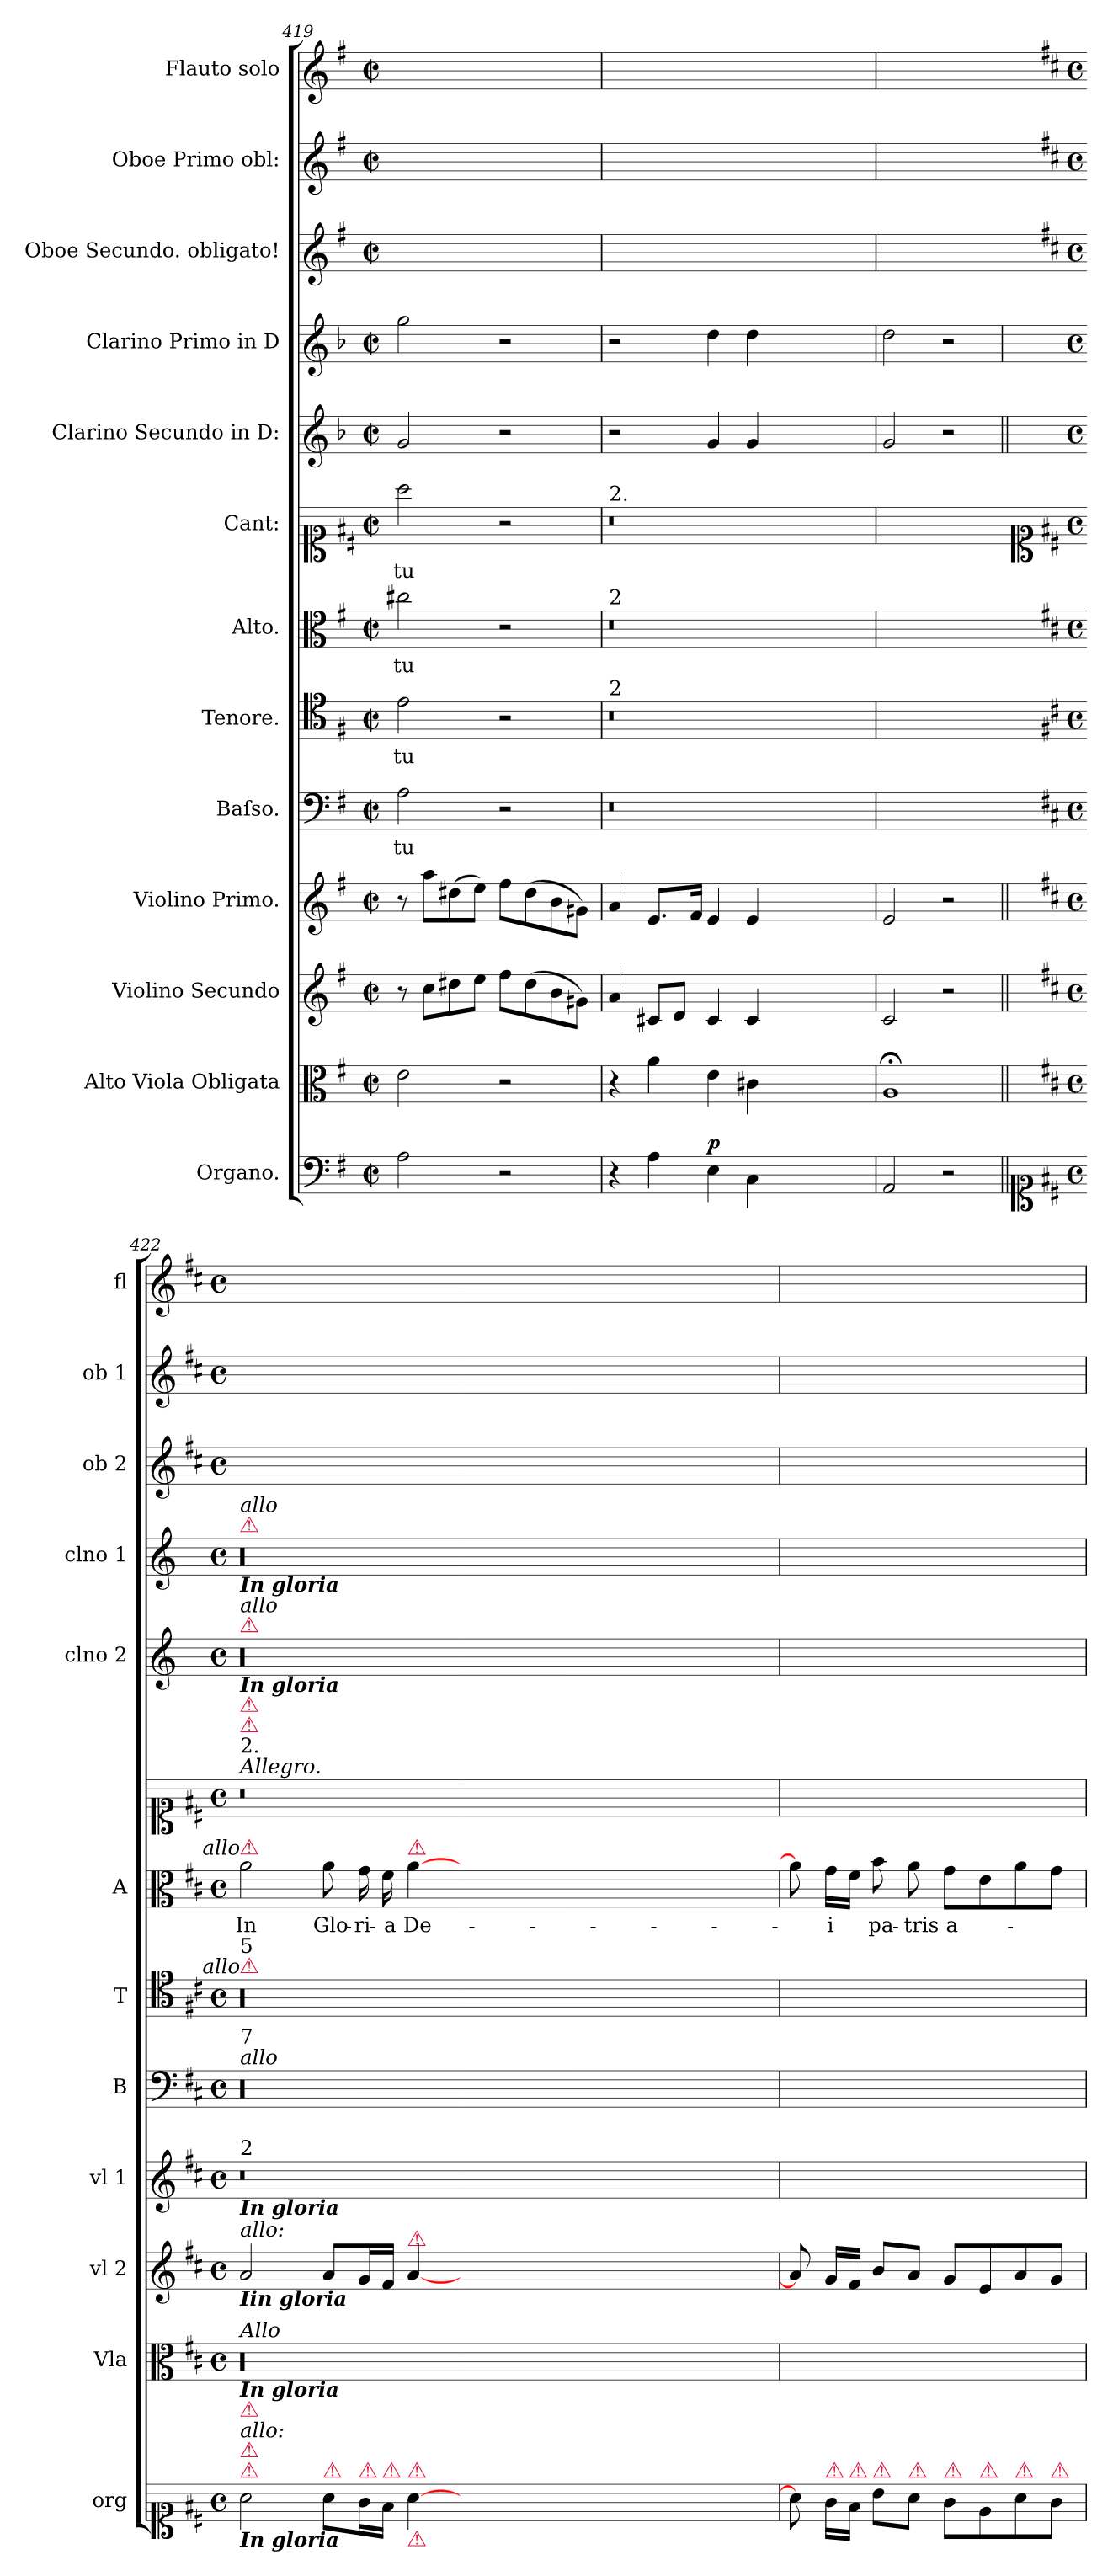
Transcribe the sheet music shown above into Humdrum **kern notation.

**kern	**dynam	**kern	**kern	**kern	**kern	**text	**kern	**text	**kern	**text	**kern	**text	**kern	**kern	**kern	**kern	**kern
*part13	*part13	*part12	*part11	*part10	*part9	*part9	*part8	*part8	*part7	*part7	*part6	*part6	*part5	*part4	*part3	*part2	*part1
*staff13	*staff13	*staff12	*staff11	*staff10	*staff9	*staff9	*staff8	*staff8	*staff7	*staff7	*staff6	*staff6	*staff5	*staff4	*staff3	*staff2	*staff1
*I"Organo.	*	*I"Alto Viola Obligata	*I"Violino Secundo	*I"Violino Primo.	*I"Baſso.	*	*I"Tenore.	*	*I"Alto.	*	*I"Cant:	*	*I"Clarino Secundo in D:	*I"Clarino Primo in D	*I"Oboe Secundo. obligato!	*I"Oboe Primo obl:	*I"Flauto solo
*I'org	*	*I'Vla	*I'vl 2	*I'vl 1	*I'B	*	*I'T	*	*I'A	*	*	*	*I'clno 2	*I'clno 1	*I'ob 2	*I'ob 1	*I'fl
*clefF4	*	*clefC3	*clefG2	*clefG2	*clefF4	*	*clefC4	*	*clefC3	*	*clefC1	*	*clefG2	*clefG2	*clefG2	*clefG2	*clefG2
*	*	*	*	*	*	*	*	*	*	*	*	*	*ITrd-1c-2	*ITrd-1c-2	*	*	*
*k[f#]	*	*k[f#]	*k[f#]	*k[f#]	*k[f#]	*	*k[f#]	*	*k[f#]	*	*k[f#c#]	*	*k[f#]	*k[f#]	*k[f#]	*k[f#]	*k[f#]
*G:	*	*G:	*G:	*G:	*G:	*	*G:	*	*G:	*	*	*	*G:	*G:	*G:	*G:	*G:
*M2/2	*	*M2/2	*M2/2	*M2/2	*M2/2	*	*M2/2	*	*M2/2	*	*M2/2	*	*M2/2	*M2/2	*M2/2	*M2/2	*M2/2
*met(c|)	*	*met(c|)	*met(c|)	*met(c|)	*met(c|)	*	*met(c|)	*	*met(c|)	*	*met(c|)	*	*met(c|)	*met(c|)	*met(c|)	*met(c|)	*met(c|)
=419	=419	=419	=419	=419	=419	=419	=419	=419	=419	=419	=419	=419	=419	=419	=419	=419	=419
2A\	.	2e\	8r	8r	2A\	-tu	2e\	-tu	2cc#X\	-tu	2aa\	-tu	2a/	2aa\	1ryy	1ryy	1ryy
.	.	.	8cc\L	8aa\L	.	.	.	.	.	.	.	.	.	.	.	.	.
.	.	.	8dd#X\	(>8dd#X\	.	.	.	.	.	.	.	.	.	.	.	.	.
.	.	.	8ee\J	8ee\J)	.	.	.	.	.	.	.	.	.	.	.	.	.
2r	.	2r	8ff#\L	8ff#\L	2r	.	2r	.	2r	.	2r	.	2r	2r	.	.	.
.	.	.	(>8dd#\	(>8dd#\	.	.	.	.	.	.	.	.	.	.	.	.	.
.	.	.	8b\	8b\	.	.	.	.	.	.	.	.	.	.	.	.	.
.	.	.	8g#X\J)	8g#X\J)	.	.	.	.	.	.	.	.	.	.	.	.	.
=420	=420	=420	=420	=420	=420	=420	=420	=420	=420	=420	=420	=420	=420	=420	=420	=420	=420
!	!	!	!	!	!	!	!	!	!	!	!LO:TX:a:t=2.	!	!	!	!	!	!
!	!	!	!	!	!	!	!	!	!LO:TX:a:t=2	!	!	!	!	!	!	!	!
!	!	!	!	!	!	!	!LO:TX:a:t=2	!	!	!	!	!	!	!	!	!	!
4r	.	4r	4a/	4a/	0r	.	0r	.	0r	.	0r	.	2r	2r	1ryy	1ryy	1ryy
4A\	.	4a\	8c#X/L	8.e/L	.	.	.	.	.	.	.	.	.	.	.	.	.
.	.	.	8d/J	.	.	.	.	.	.	.	.	.	.	.	.	.	.
.	.	.	.	16f#/Jk	.	.	.	.	.	.	.	.	.	.	.	.	.
!	!LO:DY:a	!	!	!	!	!	!	!	!	!	!	!	!	!	!	!	!
4E\	p	4e\	4c#/	4e/	.	.	.	.	.	.	.	.	4a/	4ee\	.	.	.
4C\	.	4c#X\	4c#/	4e/	.	.	.	.	.	.	.	.	4a/	4ee\	.	.	.
1ryy	.	1ryy	1ryy	1ryy	.	.	.	.	.	.	.	.	1ryy	1ryy	1ryy	1ryy	1ryy
=421	=421	=421	=421	=421	=421	=421	=421	=421	=421	=421	=421	=421	=421	=421	=421	=421	=421
2AA/	.	1A;<	2c/	2e/	1ryy	.	1ryy	.	1ryy	.	1ryy	.	2a/	2ee\	1ryy	1ryy	1ryy
2r	.	.	2r	2r	.	.	.	.	.	.	.	.	2r	2r	.	.	.
=422||	=422	=422||	=422||	=422||	=422||	=422	=422||	=422	=422||	=422	=422||	=422	=422||	=422	=422	=422	=422
*clefC1	*	*	*	*	*	*	*	*	*	*	*clefC1	*	*	*	*	*	*
*k[f#c#]	*	*k[f#c#]	*k[f#c#]	*k[f#c#]	*k[f#c#]	*	*k[f#c#]	*	*k[f#c#]	*	*k[f#c#]	*	*k[f#c#]	*k[f#c#]	*k[f#c#]	*k[f#c#]	*k[f#c#]
*D:	*	*D:	*D:	*D:	*D:	*	*D:	*	*D:	*	*D:	*	*D:	*D:	*D:	*D:	*D:
*M4/4	*	*M4/4	*M4/4	*M4/4	*M4/4	*	*M4/4	*	*M4/4	*	*M4/4	*	*M4/4	*M4/4	*M4/4	*M4/4	*M4/4
*met(c)	*	*met(c)	*met(c)	*met(c)	*met(c)	*	*met(c)	*	*met(c)	*	*met(c)	*	*met(c)	*met(c)	*met(c)	*met(c)	*met(c)
!	!	!	!	!	!	!	!	!	!	!	!	!	!	!LO:TX:a:color=crimson:t=⚠	!	!	!
!	!	!	!	!	!	!	!	!	!	!	!	!	!	!LO:TX:a:i:t=allo	!	!	!
!	!	!	!	!	!	!	!	!	!	!	!	!	!	!LO:TX:b:Bi:t=In gloria	!	!	!
!	!	!	!	!	!	!	!	!	!	!	!	!	!LO:TX:a:color=crimson:t=⚠	!	!	!	!
!	!	!	!	!	!	!	!	!	!	!	!	!	!LO:TX:a:i:t=allo	!	!	!	!
!	!	!	!	!	!	!	!	!	!	!	!	!	!LO:TX:b:Bi:t=In gloria	!	!	!	!
!	!	!	!	!	!	!	!	!	!	!	!	!	!LO:TX:b:color=crimson:t=⚠	!	!	!	!
!	!	!	!	!	!	!	!	!	!	!	!LO:TX:a:i:t=Allegro.	!	!	!	!	!	!
!	!	!	!	!	!	!	!	!	!	!	!LO:TX:a:t=2.	!	!	!	!	!	!
!	!	!	!	!	!	!	!	!	!	!	!LO:TX:a:color=crimson:t=⚠	!	!	!	!	!	!
!	!	!	!	!	!	!	!	!	!LO:TX:a:color=crimson:t=⚠	!	!	!	!	!	!	!	!
!	!	!	!	!	!	!	!	!	!LO:TX:a:i:rj:t=allo	!	!	!	!	!	!	!	!
!	!	!	!	!	!	!	!LO:TX:a:color=crimson:t=⚠	!	!	!	!	!	!	!	!	!	!
!	!	!	!	!	!	!	!LO:TX:a:i:rj:t=allo	!	!	!	!	!	!	!	!	!	!
!	!	!	!	!	!	!	!LO:TX:a:t=5	!	!	!	!	!	!	!	!	!	!
!	!	!	!	!	!LO:TX:a:i:t=allo	!	!	!	!	!	!	!	!	!	!	!	!
!	!	!	!	!	!LO:TX:a:t=7	!	!	!	!	!	!	!	!	!	!	!	!
!	!	!	!	!LO:TX:b:Bi:t=In gloria	!	!	!	!	!	!	!	!	!	!	!	!	!
!	!	!	!	!LO:TX:a:t=2	!	!	!	!	!	!	!	!	!	!	!	!	!
!	!	!	!LO:TX:a:i:t=allo&colon;	!	!	!	!	!	!	!	!	!	!	!	!	!	!
!	!	!	!LO:TX:b:Bi:t=Iin gloria	!	!	!	!	!	!	!	!	!	!	!	!	!	!
!	!	!LO:TX:a:i:t=Allo	!	!	!	!	!	!	!	!	!	!	!	!	!	!	!
!	!	!LO:TX:b:Bi:t=In gloria	!	!	!	!	!	!	!	!	!	!	!	!	!	!	!
!LO:TX:a:color=crimson:t=⚠	!	!	!	!	!	!	!	!	!	!	!	!	!	!	!	!	!
!LO:TX:a:color=crimson:t=⚠	!	!	!	!	!	!	!	!	!	!	!	!	!	!	!	!	!
!LO:TX:a:i:t=allo&colon;	!	!	!	!	!	!	!	!	!	!	!	!	!	!	!	!	!
!LO:TX:b:Bi:t=In gloria	!	!	!	!	!	!	!	!	!	!	!	!	!	!	!	!	!
!LO:TX:a:color=crimson:t=⚠	!	!	!	!	!	!	!	!	!	!	!	!	!	!	!	!	!
2a\	.	00r	2a/	0r	00r	.	00r	.	2a\	In	0r	.	00r	00r	1ryy	1ryy	1ryy
!LO:TX:a:color=crimson:t=⚠	!	!	!	!	!	!	!	!	!	!	!	!	!	!	!	!	!
8a\L	.	.	8a/L	.	.	.	.	.	8a\	Glo-	.	.	.	.	.	.	.
!LO:TX:a:color=crimson:t=⚠	!	!	!	!	!	!	!	!	!	!	!	!	!	!	!	!	!
16g\L	.	.	16g/L	.	.	.	.	.	16g\	-ri-	.	.	.	.	.	.	.
!LO:TX:a:color=crimson:t=⚠	!	!	!	!	!	!	!	!	!	!	!	!	!	!	!	!	!
16f#\JJ	.	.	16f#/JJ	.	.	.	.	.	16f#\	-a	.	.	.	.	.	.	.
!	!	!	!	!	!	!	!	!	!LO:TX:a:color=crimson:t=⚠	!	!	!	!	!	!	!	!
!	!	!	!LO:TX:a:color=crimson:t=⚠	!	!	!	!	!	!	!	!	!	!	!	!	!	!
!LO:TX:b:color=crimson:t=⚠	!	!	!	!	!	!	!	!	!	!	!	!	!	!	!	!	!
!LO:TX:a:color=crimson:t=⚠	!	!	!	!	!	!	!	!	!	!	!	!	!	!	!	!	!
[4a\	.	.	[4a/	.	.	.	.	.	[4a\	De-	.	.	.	.	.	.	.
0.ryy	.	.	0.ryy	.	.	.	.	.	0.ryy	.	.	.	.	.	0.ryy	0.ryy	0.ryy
.	.	.	.	0ryy	.	.	.	.	.	.	0ryy	.	.	.	.	.	.
=423	=423	=423	=423	=423	=423	=423	=423	=423	=423	=423	=423	=423	=423	=423	=423	=423	=423
8a\]	.	1ryy	8a/]	1ryy	1ryy	.	1ryy	.	8a\]	.	1ryy	.	1ryy	1ryy	1ryy	1ryy	1ryy
!LO:TX:a:color=crimson:t=⚠	!	!	!	!	!	!	!	!	!	!	!	!	!	!	!	!	!
16g\LL	.	.	16g/LL	.	.	.	.	.	16g\LL	-i	.	.	.	.	.	.	.
!LO:TX:a:color=crimson:t=⚠	!	!	!	!	!	!	!	!	!	!	!	!	!	!	!	!	!
16f#\JJ	.	.	16f#/JJ	.	.	.	.	.	16f#\JJ	.	.	.	.	.	.	.	.
!LO:TX:a:color=crimson:t=⚠	!	!	!	!	!	!	!	!	!	!	!	!	!	!	!	!	!
8b\L	.	.	8b/L	.	.	.	.	.	8b\	pa-	.	.	.	.	.	.	.
!LO:TX:a:color=crimson:t=⚠	!	!	!	!	!	!	!	!	!	!	!	!	!	!	!	!	!
8a\J	.	.	8a/J	.	.	.	.	.	8a\	-tris	.	.	.	.	.	.	.
!LO:TX:a:color=crimson:t=⚠	!	!	!	!	!	!	!	!	!	!	!	!	!	!	!	!	!
8g\L	.	.	8g/L	.	.	.	.	.	8g\L	a-	.	.	.	.	.	.	.
!LO:TX:a:color=crimson:t=⚠	!	!	!	!	!	!	!	!	!	!	!	!	!	!	!	!	!
8e\	.	.	8e/	.	.	.	.	.	8e\	.	.	.	.	.	.	.	.
!LO:TX:a:color=crimson:t=⚠	!	!	!	!	!	!	!	!	!	!	!	!	!	!	!	!	!
8a\	.	.	8a/	.	.	.	.	.	8a\	.	.	.	.	.	.	.	.
!LO:TX:a:color=crimson:t=⚠	!	!	!	!	!	!	!	!	!	!	!	!	!	!	!	!	!
8g\J	.	.	8g/J	.	.	.	.	.	8g\J	.	.	.	.	.	.	.	.
=	=	=	=	=	=	=	=	=	=	=	=	=	=	=	=	=	=
*-	*-	*-	*-	*-	*-	*-	*-	*-	*-	*-	*-	*-	*-	*-	*-	*-	*-
